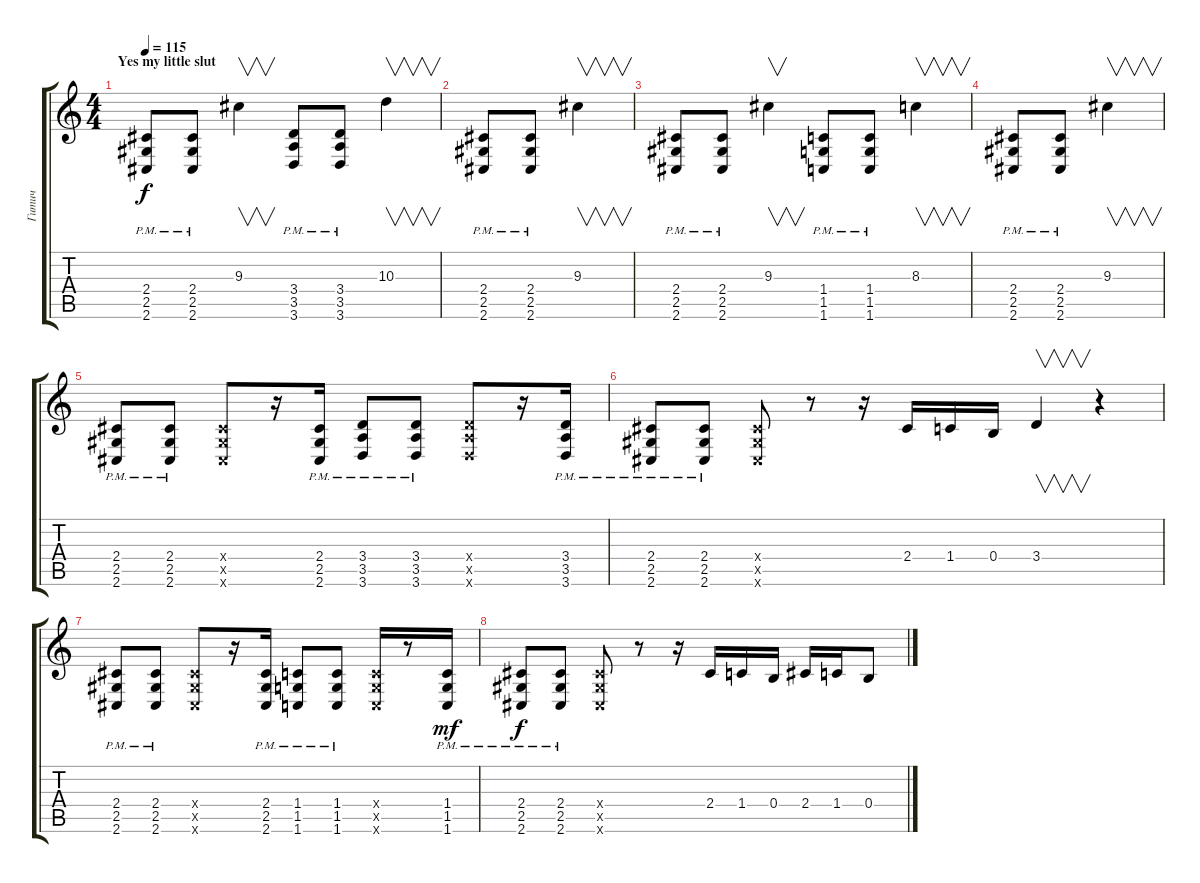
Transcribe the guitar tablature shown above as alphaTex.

\track ("Гитич" "Гитич") {instrument overdrivenguitar}
\staff {score tabs}
\tuning (Db4 Ab3 E3 B2 Gb2 B1) {hide}
\ts (4 4)
\section ("" "Yes my little slut ")
\tempo 115
\clef g2
\ks c
(2.4{pm} 2.5{pm} 2.6{pm}).8{dy f} (2.4{pm} 2.5{pm} 2.6{pm}).8 9.3.4{v} (3.4{pm} 3.5{pm} 3.6{pm}).8 (3.4{pm} 3.5{pm} 3.6{pm}).8 10.3.4{v} |
(2.4{pm} 2.5{pm} 2.6{pm}).8 (2.4{pm} 2.5{pm} 2.6{pm}).8 9.3.4{v} |
(2.4{pm} 2.5{pm} 2.6{pm}).8 (2.4{pm} 2.5{pm} 2.6{pm}).8 9.3.4{v} (1.4{pm} 1.5{pm} 1.6{pm}).8 (1.4{pm} 1.5{pm} 1.6{pm}).8 8.3.4{v} |
(2.4{pm} 2.5{pm} 2.6{pm}).8 (2.4{pm} 2.5{pm} 2.6{pm}).8 9.3.4{v} |
(2.4{pm} 2.5{pm} 2.6{pm}).8 (2.4{pm} 2.5{pm} 2.6{pm}).8 (2.4{x} 2.5{x} 2.6{x}).8 r.16 (2.4{pm} 2.5{pm} 2.6{pm}).16 (3.4{pm} 3.5{pm} 3.6{pm}).8 (3.4{pm} 3.5{pm} 3.6{pm}).8 (3.4{x} 3.5{x} 3.6{x}).8 r.16 (3.4{pm} 3.5 3.6).16 |
(2.4{pm} 2.5{pm} 2.6{pm}).8 (2.4{pm} 2.5{pm} 2.6{pm}).8 (2.4{x} 2.5{x} 2.6{x}).8 r.8 r.16 2.4.16 1.4.16 0.4.16 3.4.4{v} r.4 |
(2.4{pm} 2.5{pm} 2.6{pm}).8 (2.4{pm} 2.5{pm} 2.6{pm}).8 (2.4{x} 2.5{x} 2.6{x}).8 r.16 (2.4{pm} 2.5{pm} 2.6{pm}).16 (1.4{pm} 1.5{pm} 1.6{pm}).8 (1.4{pm} 1.5{pm} 1.6{pm}).8 (1.4{x} 1.5{x} 1.6{x}).16 r.8 (1.4 1.5 1.6{pm}).16{dy mf} |
(2.4{pm} 2.5{pm} 2.6{pm}).8{dy f} (2.4{pm} 2.5{pm} 2.6{pm}).8 (2.4{x} 2.5{x} 2.6{x}).8 r.8 r.16 2.4.16 1.4.16 0.4.16 2.4.16 1.4.16 0.4.8
